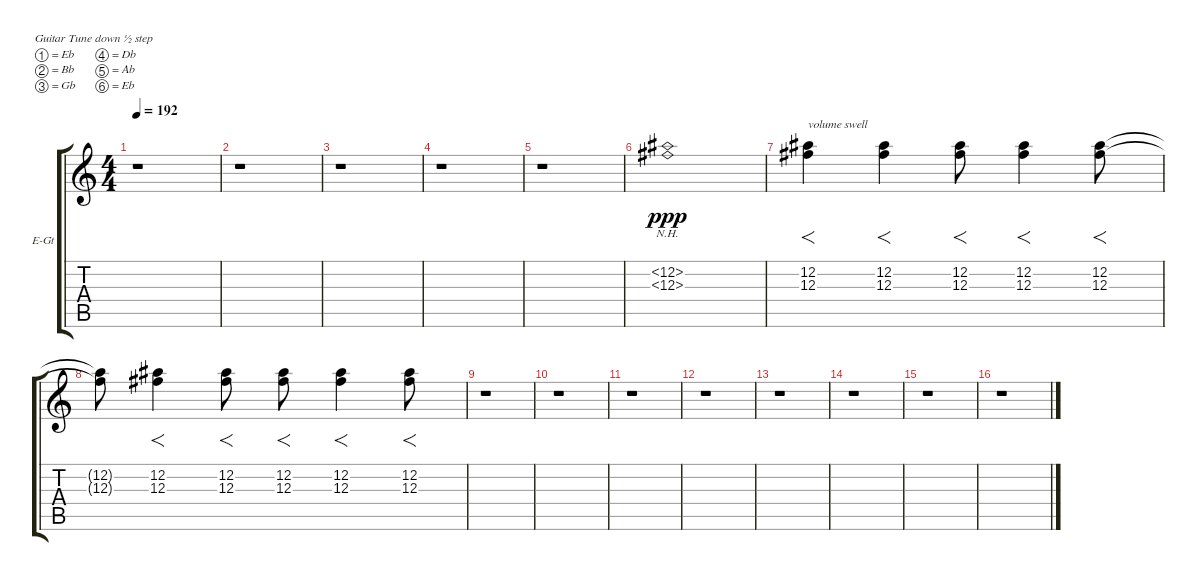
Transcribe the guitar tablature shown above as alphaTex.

\bracketExtendMode groupsimilarinstruments
\firstSystemTrackNameOrientation horizontal
\otherSystemsTrackNameOrientation horizontal
\track ("Intror1" "E-Gt") {instrument acousticgrandpiano}
\staff {score tabs}
\tuning (Eb4 Bb3 Gb3 Db3 Ab2 Eb2)
\displaytranspose 12
\ts (4 4)
\tempo 192
\clef g2
\ks aminor
r.1{dy ppp instrument acousticgrandpiano} |
\ks c
r.1 |
r.1 |
r.1 |
r.1 |
(12.2{nh} 12.3{nh}).1 |
(12.2 12.3).4{f txt "volume swell"} (12.2 12.3).4{f} (12.2 12.3).8{f} (12.2 12.3).4{f} (12.2 12.3).8{f} |
(12.2{t} 12.3{t}).8 (12.2 12.3).4{f} (12.2 12.3).8{f} (12.2 12.3).8{f} (12.2 12.3).4{f} (12.2 12.3).8{f} |
r.1 |
r.1 |
r.1 |
r.1 |
r.1 |
r.1 |
r.1 |
r.1
